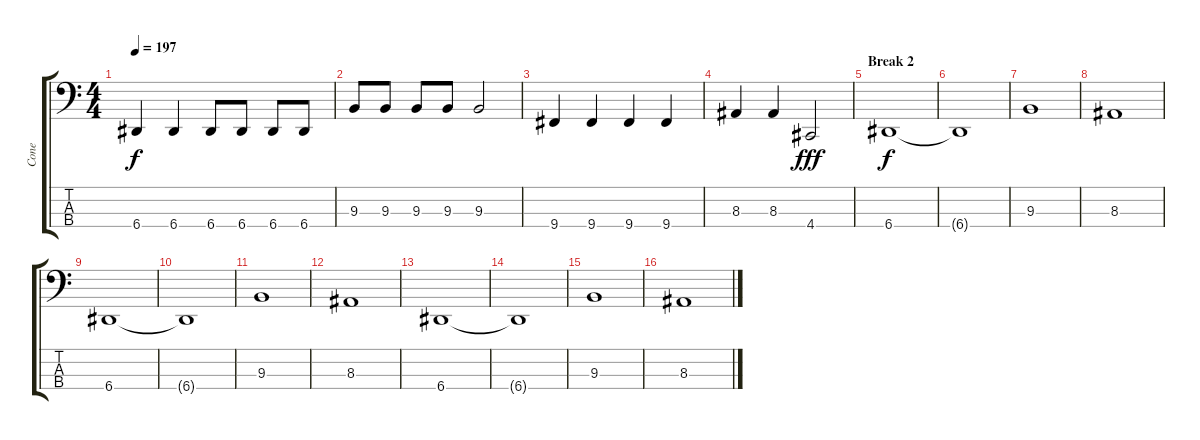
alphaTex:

\track ("Cone" "Cone") {instrument slapbass2}
\staff {score tabs}
\tuning (C2 G1 D1 A0) {hide}
\ts (4 4)
\tempo 197
\clef f4
\ks c
6.4.4{dy f} 6.4.4 6.4.8 6.4.8 6.4.8 6.4.8 |
9.3.8 9.3.8 9.3.8 9.3.8 9.3.2 |
9.4.4 9.4.4 9.4.4 9.4.4 |
8.3.4 8.3.4 4.4.2{dy fff} |
\section ("" "Break 2")
6.4.1{dy f} |
6.4{t}.1 |
9.3.1 |
8.3.1 |
6.4.1 |
6.4{t}.1 |
9.3.1 |
8.3.1 |
6.4.1 |
6.4{t}.1 |
9.3.1 |
8.3.1
